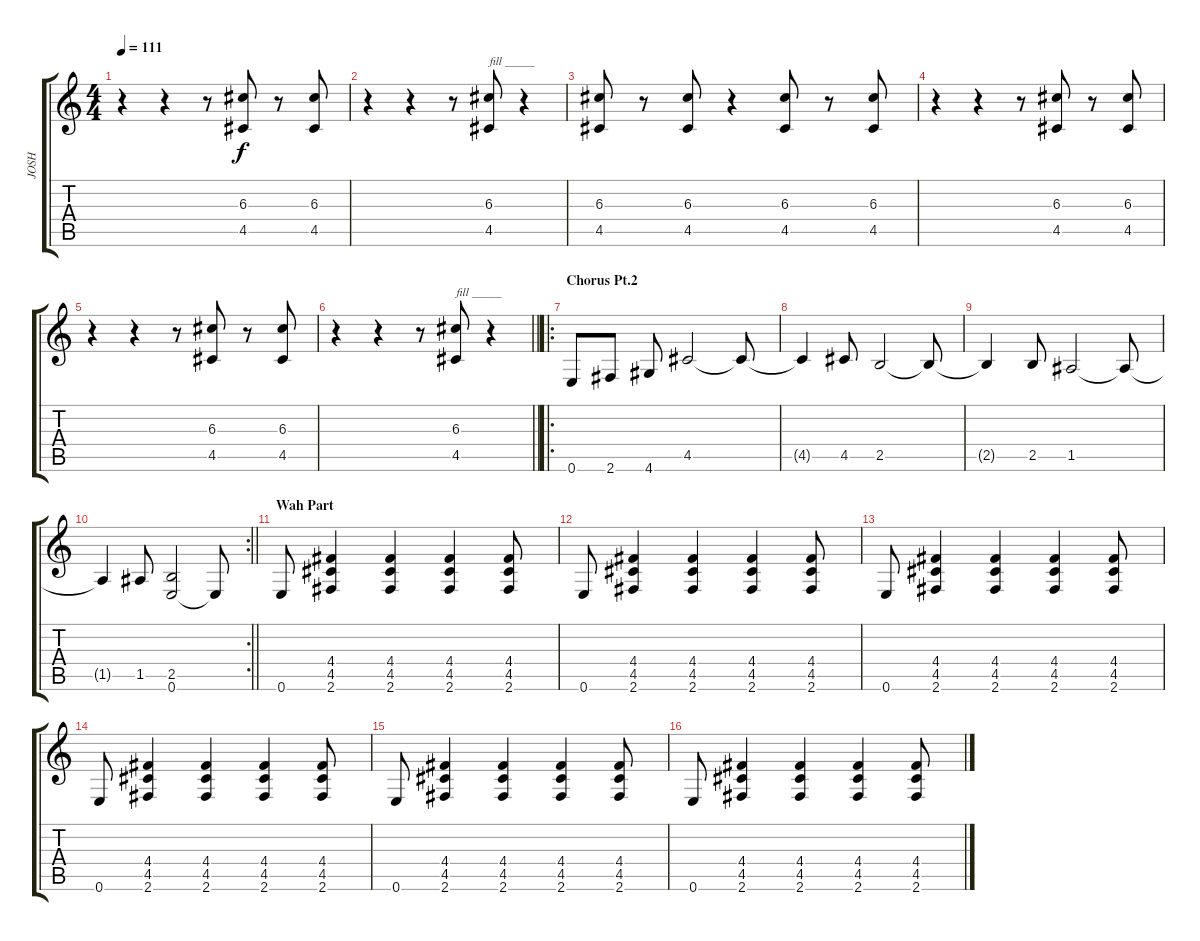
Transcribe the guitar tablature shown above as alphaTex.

\track ("JOSH" "JOSH") {instrument overdrivenguitar}
\staff {score tabs}
\tuning (E4 B3 G3 D3 A2 E2) {hide}
\ts (4 4)
\tempo 111
\clef g2
\ks c
r.4{dy f} r.4 r.8 (6.3 4.5).8 r.8 (6.3 4.5).8 |
r.4 r.4 r.8 (6.3 4.5).8{txt "fill _____"} r.4 |
(6.3 4.5).8 r.8 (6.3 4.5).8 r.4 (6.3 4.5).8 r.8 (6.3 4.5).8 |
r.4 r.4 r.8 (6.3 4.5).8 r.8 (6.3 4.5).8 |
r.4 r.4 r.8 (6.3 4.5).8 r.8 (6.3 4.5).8 |
\barLineRight lightlight
r.4 r.4 r.8 (6.3 4.5).8{txt "fill _____"} r.4 |
\ro
\section ("" "Chorus Pt.2")
0.6.8 2.6.8 4.6.8 4.5.2 4.5{t}.8 |
4.5{t}.4 4.5.8 2.5.2 2.5{t}.8 |
2.5{t}.4 2.5.8 1.5.2 1.5{t}.8 |
\rc 2
\barLineRight lightlight
1.5{t}.4 1.5.8 (2.5 0.6).2 0.6{t}.8 |
\section ("" "Wah Part")
0.6.8 (4.4 4.5 2.6).4 (4.4 4.5 2.6).4 (4.4 4.5 2.6).4 (4.4 4.5 2.6).8 |
0.6.8 (4.4 4.5 2.6).4 (4.4 4.5 2.6).4 (4.4 4.5 2.6).4 (4.4 4.5 2.6).8 |
0.6.8 (4.4 4.5 2.6).4 (4.4 4.5 2.6).4 (4.4 4.5 2.6).4 (4.4 4.5 2.6).8 |
0.6.8 (4.4 4.5 2.6).4 (4.4 4.5 2.6).4 (4.4 4.5 2.6).4 (4.4 4.5 2.6).8 |
0.6.8 (4.4 4.5 2.6).4 (4.4 4.5 2.6).4 (4.4 4.5 2.6).4 (4.4 4.5 2.6).8 |
0.6.8 (4.4 4.5 2.6).4 (4.4 4.5 2.6).4 (4.4 4.5 2.6).4 (4.4 4.5 2.6).8
